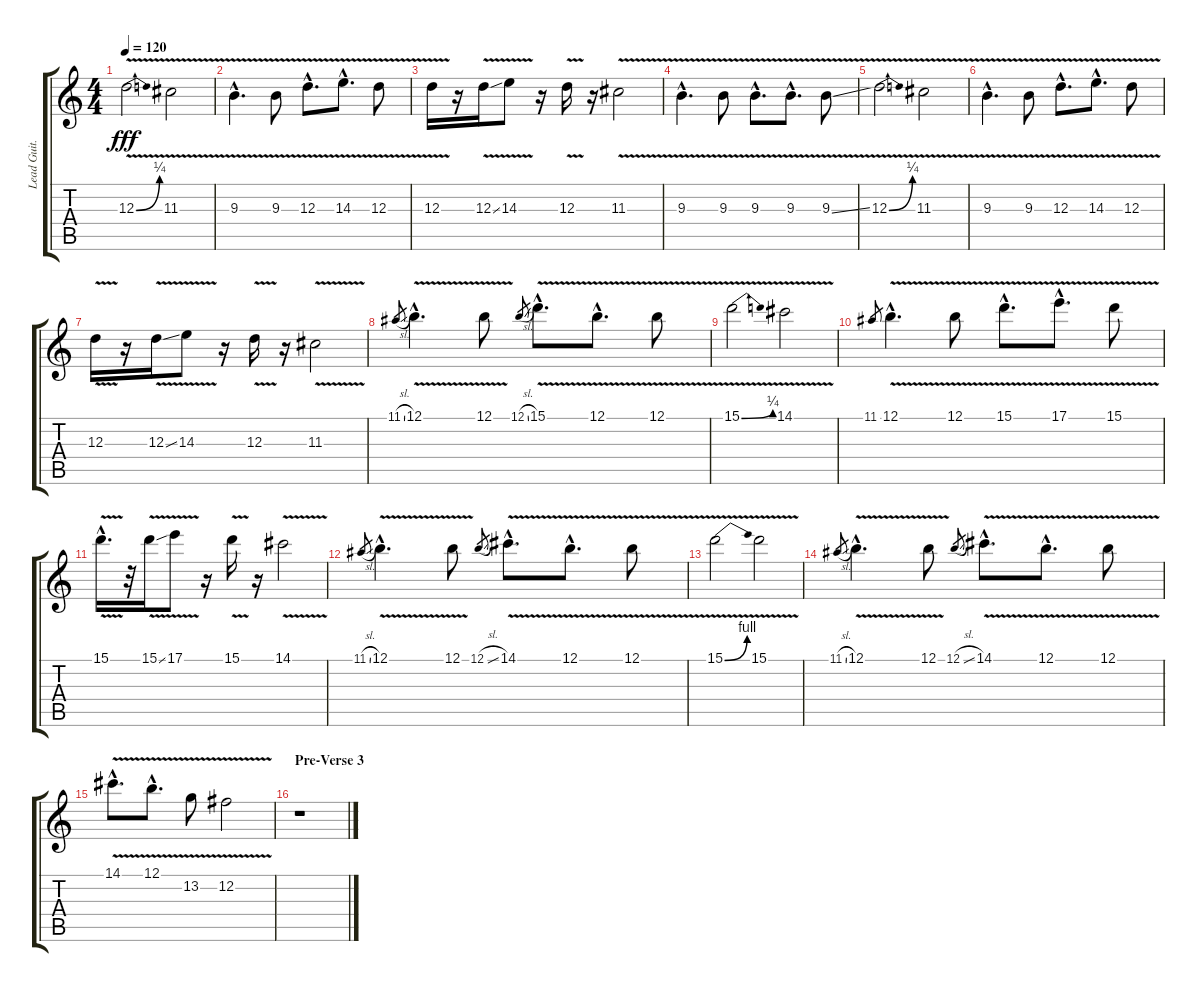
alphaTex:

\track ("Lead Guit." "Lead Guit.") {instrument distortionguitar}
\staff {score tabs}
\tuning (B3 Gb3 D3 A2 E2 B1) {hide}
\ts (4 4)
\tempo 120
\clef g2
\ks c
12.3{be (bend 0 0 60 1) v}.2{dy fff} 11.3{v}.2 |
9.3{v hac}.4{d} 9.3{v}.8 12.3{v hac}.8{d} 14.3{v hac}.8{d} 12.3{v}.8 |
12.3{v}.16 r.16 12.3{v ss}.16 14.3{v}.8 r.16 12.3{v}.16 r.16 11.3{v}.2 |
9.3{v hac}.4{d} 9.3{v}.8 9.3{v hac}.8{d} 9.3{v hac}.8{d} 9.3{v ss}.8 |
12.3{be (bend 0 0 60 1) v}.2 11.3{v}.2 |
9.3{v hac}.4{d} 9.3{v}.8 12.3{v hac}.8{d} 14.3{v hac}.8{d} 12.3{v}.8 |
12.3{v}.16 r.16 12.3{v ss}.16 14.3{v}.8 r.16 12.3{v}.16 r.16 11.3{v}.2 |
11.1{sl}.8{gr} 12.1{v hac}.4{d} 12.1{v}.8 12.1{sl}.8{gr} 15.1{v hac}.8{d} 12.1{v hac}.8{d} 12.1{v}.8 |
15.1{be (bend 0 0 60 1) v}.2 14.1{v}.2 |
11.1.8{gr} 12.1{v hac}.4{d} 12.1{v}.8 15.1{v hac}.8{d} 17.1{v hac}.8{d} 15.1{v}.8 |
15.1{v hac}.16{d} r.32 15.1{v ss}.16 17.1{v}.8 r.16 15.1{v}.16 r.16 14.1{v}.2 |
11.1{sl}.8{gr} 12.1{v hac}.4{d} 12.1{v}.8 12.1{sl}.8{gr} 14.1{v hac}.8{d} 12.1{v hac}.8{d} 12.1{v}.8 |
15.1{be (bend 0 0 60 4) v}.2 15.1{v}.2 |
11.1{sl}.8{gr} 12.1{v hac}.4{d} 12.1{v}.8 12.1{sl}.8{gr} 14.1{v hac}.8{d} 12.1{v hac}.8{d} 12.1{v}.8 |
14.1{v hac}.8{d} 12.1{v hac}.8{d} 13.2{v}.8 12.2{v}.2 |
\section ("" "Pre-Verse 3")
r.1
